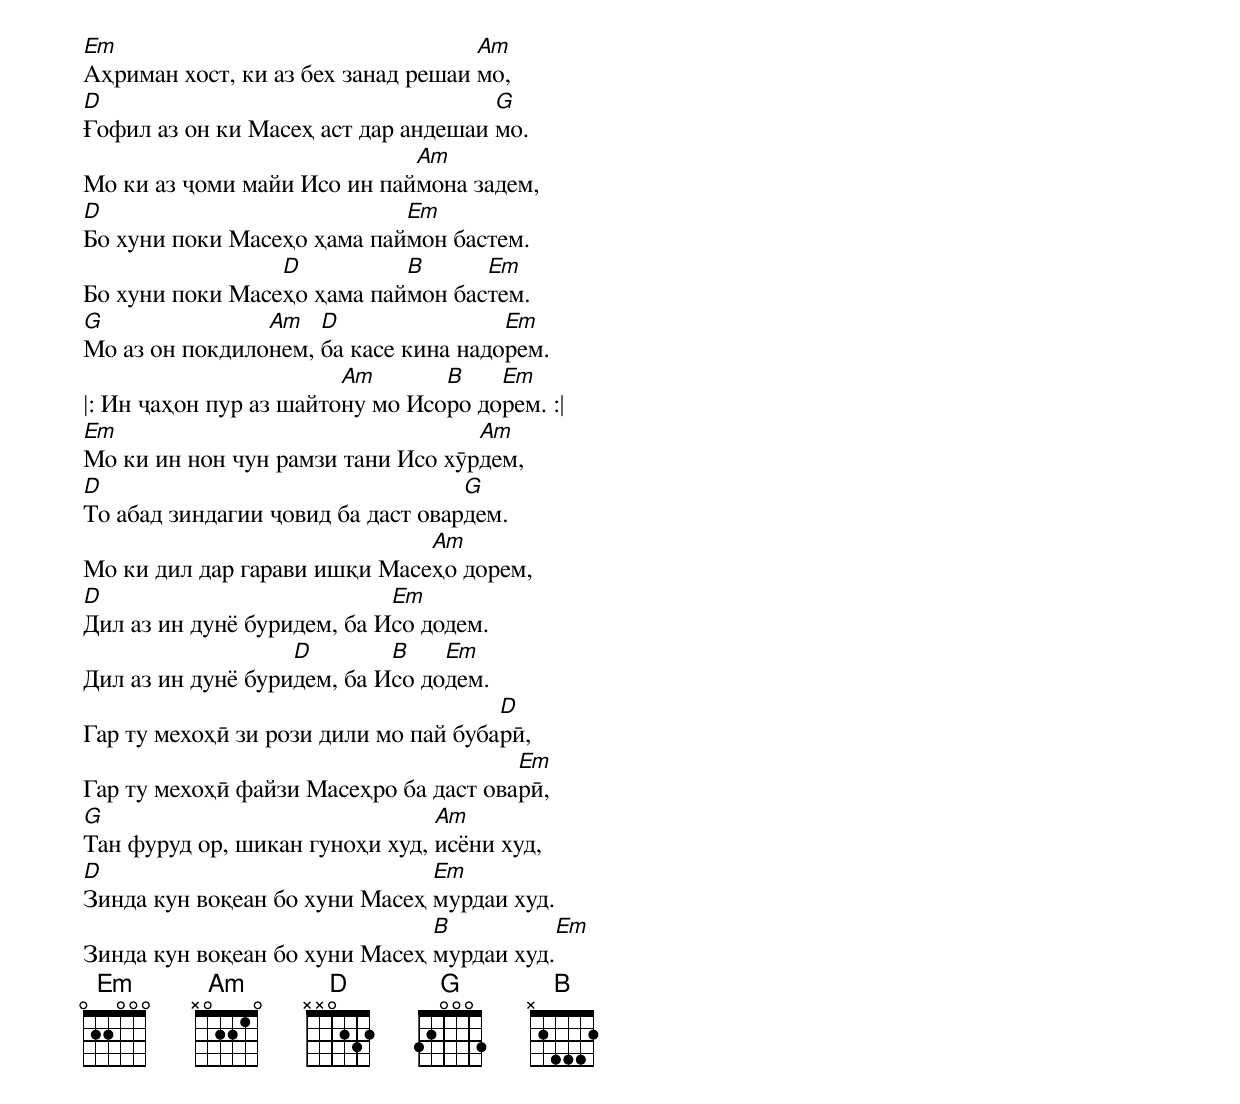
[Em]Аҳриман хост, ки аз бех занад решаи [Am]мо,
[D]Ғофил аз он ки Масеҳ аст дар андешаи [G]мо.
Мо ки аз ҷоми майи Исо ин пай[Am]мона задем,
[D]Бо хуни поки Масеҳо ҳама пай[Em]мон бастем.
Бо хуни поки Масе[D]ҳо ҳама пай[B]мон бас[Em]тем.
[G]Мо аз он покдило[Am]нем, [D]ба касе кина надо[Em]рем.
|: Ин ҷаҳон пур аз шайто[Am]ну мо Исо[B]ро до[Em]рем. :|
[Em]Мо ки ин нон чун рамзи тани Исо хӯр[Am]дем,
[D]То абад зиндагии ҷовид ба даст овар[G]дем.
Мо ки дил дар гарави ишқи Масе[Am]ҳо дорем,
[D]Дил аз ин дунё буридем, ба И[Em]со додем.
Дил аз ин дунё бури[D]дем, ба И[B]со до[Em]дем.
Гар ту мехоҳӣ зи рози дили мо пай буба[D]рӣ,
Гар ту мехоҳӣ файзи Масеҳро ба даст ова[Em]рӣ,
[G]Тан фуруд ор, шикан гуноҳи худ, [Am]исёни худ,
[D]Зинда кун воқеан бо хуни Масеҳ [Em]мурдаи худ.
Зинда кун воқеан бо хуни Масеҳ [B]мурдаи худ.[Em]
